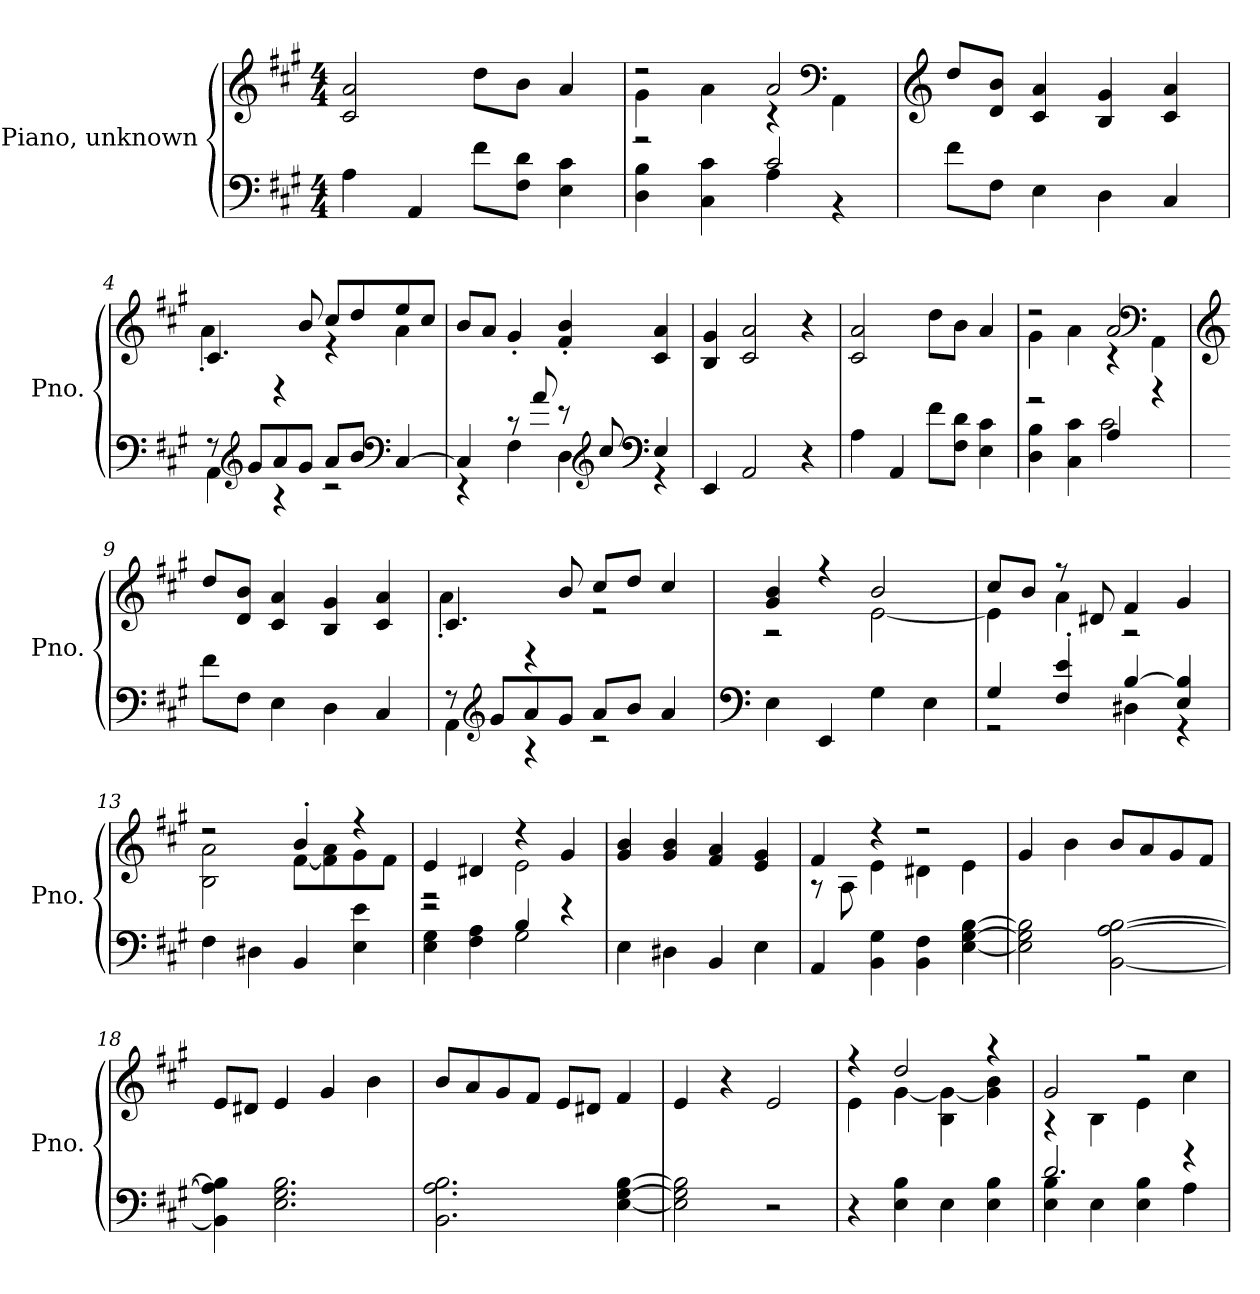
**kern	**kern
*part1	*part1
*staff2	*staff1
*I"Piano, unknown	*
*I'Pno.	*
*clefF4	*clefG2
*k[f#c#g#]	*k[f#c#g#]
*M4/4	*M4/4
*MM120	*MM120
=1	=1
4A\	2c#/ 2a/
4AA/	.
8f#\L	8dd\L
8F#\ 8d\J	8b\J
4E\ 4c#\	4a/
=2	=2
*^	*^
2r	4D\ 4B\	2r	4g#\
.	4C#\ 4c#\	.	4a\
2c#/	4A\	2a/	4r
*	*	*clefF4	*
.	4r	.	4AA\
*v	*v	*	*
*	*v	*v
=3	=3
*	*clefG2
8f#\L	8dd/L
8F#\J	8d/ 8b/J
4E\	4c#/ 4a/
4D\	4B/ 4g#/
4C#/	4c#/ 4a/
=4	=4
*^	*^
8r	4AA\	4.c#/	4a'\
*clefG2	*	*	*
8g#/L	.	.	.
8a/	4r	.	4r
8g#/J	.	8b/	.
8a/L	2r	8cc#/L	4r
8b/J	.	8dd/	.
*clefF4	*	*	*
[4C#/	.	8ee/	4a\
.	.	8cc#/J	.
*	*	*v	*v
!!LO:LB:g=z
=5	=5	=5
4C#/]	4r	8b/L
.	.	8a/J
8r	4F#\	4g#'/
8a/	.	.
8r	4D\	4f#/' 4b/'
*clefG2	*	*
8cc#/	.	.
*clefF4	*	*
4E/	4r	4c#/ 4a/
*v	*v	*
=6	=6
4EE/	4B/ 4g#/
2AA/	2c#/ 2a/
4r	4r
=7	=7
4A\	2c#/ 2a/
4AA/	.
8f#\L	8dd\L
8F#\ 8d\J	8b\J
4E\ 4c#\	4a/
=8	=8
*^	*^
2r	4D\ 4B\	2r	4g#\
.	4C#\ 4c#\	.	4a\
4A/	2c#\	2a/	4r
*	*	*clefF4	*
4r	.	.	4AA\
*v	*v	*	*
*	*v	*v
=9	=9
*	*clefG2
8f#\L	8dd/L
8F#\J	8d/ 8b/J
4E\	4c#/ 4a/
4D\	4B/ 4g#/
4C#/	4c#/ 4a/
!!LO:LB:g=z
=10	=10
*^	*^
8r	4AA\	4.c#/	4a'\
*clefG2	*	*	*
8g#/L	.	.	.
8a/	4r	.	4r
8g#/J	.	8b/	.
8a/L	2r	8cc#/L	2r
8b/J	.	8dd/J	.
4a/	.	4cc#/	.
*v	*v	*	*
=11	=11	=11
*clefF4	*	*
4E\	4g#/ 4b/	2r
4EE/	4r	.
4G#\	2b/	[2e\
4E\	.	.
=12	=12	=12
*^	*	*
4G#/	2r	8cc#/L	4e\]
.	.	8b/J	.
4F#/' 4e/'	.	8r	4a\
.	.	8d#X/	.
[4B/	4D#X\	4f#/	2r
4E/ 4B/]	4r	4g#/	.
*v	*v	*	*
=13	=13	=13
4F#\	2r	2B\ 2a\
4D#X\	.	.
4BB/	4b'/	[8f#\L
.	.	8f#\] 8a\
4E\ 4e\	4r	8g#\
.	.	8f#\J
=14	=14	=14
*^	*	*
2r	4E\ 4G#\	4e/	2r
.	4F#\ 4A\	4d#X/	.
4B/	2G#\	4r	2e\
4r	.	4g#/	.
*v	*v	*	*
*	*v	*v
!!LO:LB:g=z
=15	=15
4E\	4g#/ 4b/
4D#X\	4g#/ 4b/
4BB/	4f#/ 4a/
4E\	4e/ 4g#/
=16	=16
*	*^
4AA/	4f#/	8r
.	.	8A\
4BB\ 4G#\	4r	4e\
4BB\ 4F#\	2r	4d#X\
[4E\ [4G#\ [4B\	.	4e\
*	*v	*v
=17	=17
2E\] 2G#\] 2B\]	4g#/
.	4b\
[2BB\ [2A\ [2B\	8b/L
.	8a/
.	8g#/
.	8f#/J
=18	=18
4BB\] 4A\] 4B\]	8e/L
.	8d#X/J
2.E\ 2.G#\ 2.B\	4e/
.	4g#/
.	4b\
=19	=19
2.BB\ 2.A\ 2.B\	8b/L
.	8a/
.	8g#/
.	8f#/J
.	8e/L
.	8d#X/J
[4E\ [4G#\ [4B\	4f#/
=20	=20
2E\] 2G#\] 2B\]	4e/
.	4r
2r	2e/
!!LO:LB:g=z
=21	=21
*	*^
4r	4r	4e\
4E\ 4B\	2dd/	[4g#\
4E\	.	4B\ 4g#\_
4E\ 4B\	4r	4g#\] 4b\
=22	=22	=22
*^	*	*
2.d/	4E\ 4B\	2g#/	4r
.	4E\	.	4B\
.	4E\ 4B\	2r	4e\
4r	4A\	.	4cc#\
*v	*v	*	*
*	*v	*v
=	=
*-	*-
